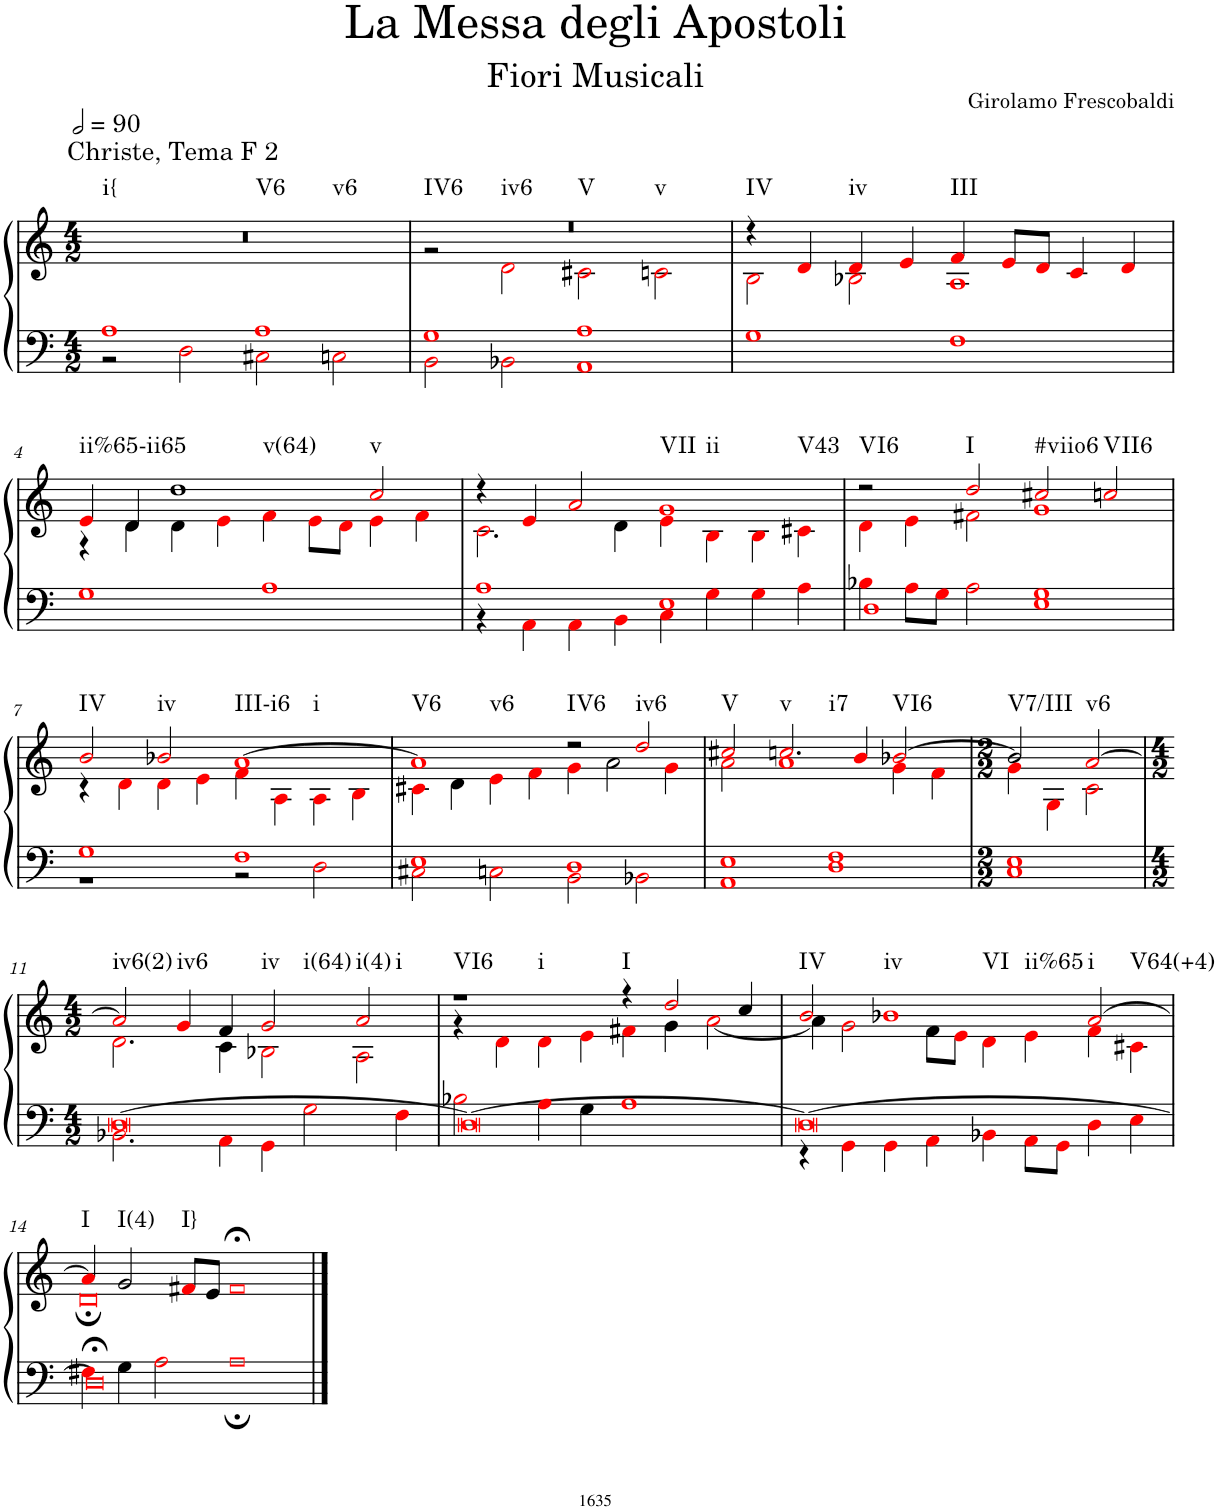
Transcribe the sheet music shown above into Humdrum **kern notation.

**kern	**kern	**harte
*part1	*part1	*part1
*staff2	*staff1	*
*I"Organ	*	*
*I'Org.	*	*
*clefF4	*clefG2	*
*k[]	*k[]	*
*M4/2	*M4/2	*
*MM180	*MM180	*
=1	=1	=1
*^	*	*
!	!	!LO:TX:a:t=Christe, Tema F 2	!LO:H:n=1:kt=i{
!	!	!	!LO:H:n=2:kt=V6
!	!	!	!LO:H:n=3:kt=v6
1Ai	2r	0r	N N N
.	2Di\	.	.
1Ai	2C#Xi\	.	.
.	2Cni\	.	.
=2	=2	=2	=2
*	*	*^	*
!	!	!	!	!LO:H:n=1:kt=IV6
!	!	!	!	!LO:H:n=2:kt=iv6
!	!	!	!	!LO:H:n=3:kt=V
!	!	!	!	!LO:H:n=4:kt=v
1Gi	2BBi\	0r	2r	N N N N
.	2BB-Xi\	.	2di\	.
1Ai	1AAi	.	2c#Xi\	.
.	.	.	2cni\	.
*v	*v	*	*	*
=3	=3	=3	=3
!	!	!	!LO:H:kt=IV
1Gi	4r	2Bi\	N
.	4di/	.	.
!	!	!	!LO:H:kt=iv
.	4di/	2B-Xi\	N
.	4ei/	.	.
!	!	!	!LO:H:kt=III
1Fi	4fi/	1Ai	N
.	8ei/L	.	.
.	8di/J	.	.
.	4ci/	.	.
.	4di/	.	.
!!LO:LB:g=z	!!
=4	=4	=4	=4
!	!	!	!LO:H:kt=ii%65-ii65
1Gi	4ei/	4r	N
.	4d/	4d\	.
!	!	!	!LO:H:kt=v(64)
.	1dd	4d\	N
.	.	4ei\	.
1Ai	.	4fi\	.
.	.	8ei\L	.
.	.	8di\J	.
!	!	!	!LO:H:kt=v
.	2cci/	4ei\	N
.	.	4fi\	.
=5	=5	=5	=5
*^	*	*	*
1Ai	4r	4r	2.ci\	.
.	4AAi\	4ei/	.	.
.	4AAi\	2ai/	.	.
.	4BBi\	.	4d\	.
!	!	!	!	!LO:H:n=1:kt=VII
!	!	!	!	!LO:H:n=2:kt=ii
!	!	!	!	!LO:H:n=3:kt=V43
1Ei	4Ci\	1gi	4ei\	N N N
.	4Gi\	.	4Bi\	.
.	4Gi\	.	4Bi\	.
.	4Ai\	.	4c#Xi\	.
=6	=6	=6	=6	=6
!	!	!	!	!LO:H:kt=VI6
1Di	4B-Xi\	2r	4di\	N
.	8Ai\L	.	4ei\	.
.	8Gi\J	.	.	.
!	!	!	!	!LO:H:kt=I
.	2Ai\	2ddi/	2f#Xi\	N
!	!	!	!	!LO:H:kt=#viio6
1Ei	1Gi	2cc#Xi/	1gi	N
!	!	!	!	!LO:H:kt=VII6
.	.	2ccni/	.	N
!!LO:LB:g=z	!!
=7	=7	=7	=7	=7
!	!	!	!	!LO:H:kt=IV
1Gi	1r	2bi/	4r	N
.	.	.	4di\	.
!	!	!	!	!LO:H:kt=iv
.	.	2b-Xi/	4di\	N
.	.	.	4ei\	.
!	!	!	!	!LO:H:n=1:kt=III-i6
!	!	!	!	!LO:H:n=2:kt=i
1Fi	2r	[1ai	4fi\	N N
.	.	.	4Ai\	.
.	2Di\	.	4Ai\	.
.	.	.	4Bi\	.
=8	=8	=8	=8	=8
!	!	!	!	!LO:H:n=1:kt=V6
!	!	!	!	!LO:H:n=2:kt=v6
1Ei	2C#Xi\	1ai]	4c#Xi\	N N
.	.	.	4d\	.
.	2Cni\	.	4ei\	.
.	.	.	4fi\	.
!	!	!	!	!LO:H:kt=IV6
1Di	2BBi\	2r	4gi\	N
.	.	.	2a\	.
!	!	!	!	!LO:H:kt=iv6
.	2BB-Xi\	2ddi/	.	N
.	.	.	4gi\	.
=9	=9	=9	=9	=9
!	!	!	!	!LO:H:kt=V
1Ei	1AAi	2cc#Xi/	2ai\	N
!	!	!	!	!LO:H:n=1:kt=v
!	!	!	!	!LO:H:n=2:kt=i7
.	.	2.ccni/	1ai	N N
1Fi	1Di	.	.	.
.	.	4bi/	.	.
!	!	!	!	!LO:H:kt=VI6
.	.	[2b-Xi/	4gi\	N
.	.	.	4fi\	.
=10	=10	=10	=10	=10
*M2/2	*	*M2/2	*	*
!	!	!	!	!LO:H:kt=V7/III
1Ei	1Ci	2b-/]	4gi\	N
.	.	.	4Gi\	.
!	!	!	!	!LO:H:kt=v6
.	.	[2ai/	2ci\	N
!!LO:LB:g=z	!!
=11	=11	=11	=11	=11
*M4/2	*	*M4/2	*	*
!	!	!	!	!LO:H:kt=iv6(2)
[0Di	2.BB-Xi\	2ai/]	2.di\	N
!	!	!	!	!LO:H:kt=iv6
.	.	4gi/	.	N
.	4AAi\	4f/	4c\	.
!	!	!	!	!LO:H:n=1:kt=iv
!	!	!	!	!LO:H:n=2:kt=i(64)
.	4GGi\	2gi/	2B-Xi\	N N
.	2Gi\	.	.	.
!	!	!	!	!LO:H:n=1:kt=i(4)
!	!	!	!	!LO:H:n=2:kt=i
.	.	2ai/	2Ai\	N N
.	4Fi\	.	.	.
=12	=12	=12	=12	=12
!	!	!	!	!LO:H:n=1:kt=VI6
!	!	!	!	!LO:H:n=2:kt=i
0Di_	2B-Xi\	1r	4r	N N
.	.	.	4di\	.
.	4Ai\	.	4di\	.
.	4G\	.	4ei\	.
!	!	!	!	!LO:H:kt=I
.	1Ai	4r	4f#Xi\	N
.	.	2ddi/	4g\	.
.	.	.	[2ai\	.
.	.	4cc/	.	.
=13	=13	=13	=13	=13
!	!	!	!	!LO:H:kt=IV
0Di_	4r	2bi/	4a\]	N
.	4GGi\	.	2gi\	.
!	!	!	!	!LO:H:n=1:kt=iv
!	!	!	!	!LO:H:n=2:kt=VI
!	!	!	!	!LO:H:n=3:kt=ii%65
.	4GGi\	1b-Xi	.	N N N
.	4AAi\	.	8f\L	.
.	.	.	8ei\J	.
.	4BB-Xi\	.	4di\	.
.	8AAi\L	.	4ei\	.
.	8GGi\J	.	.	.
!	!	!	!	!LO:H:n=1:kt=i
!	!	!	!	!LO:H:n=2:kt=V64(+4)
.	4Di\	[2ai/	4fi\	N N
.	4Ei\	.	4c#Xi\	.
!!LO:LB:g=z	!!
=14	=14	=14	=14	=14
!	!	!	!	!LO:H:kt=I
0D;<i]	4F#Xi\	4ai/]	0d;i	N
!	!	!	!	!LO:H:kt=I(4)
.	4G\	2g/	.	N
.	2Ai\	.	.	.
!	!	!	!	!LO:H:kt=I}
.	.	8f#Xi/L	.	N
.	.	8e/J	.	.
.	1A;i	1f#;<i	.	.
*v	*v	*	*	*
*	*v	*v	*
==	==	==
*-	*-	*-
